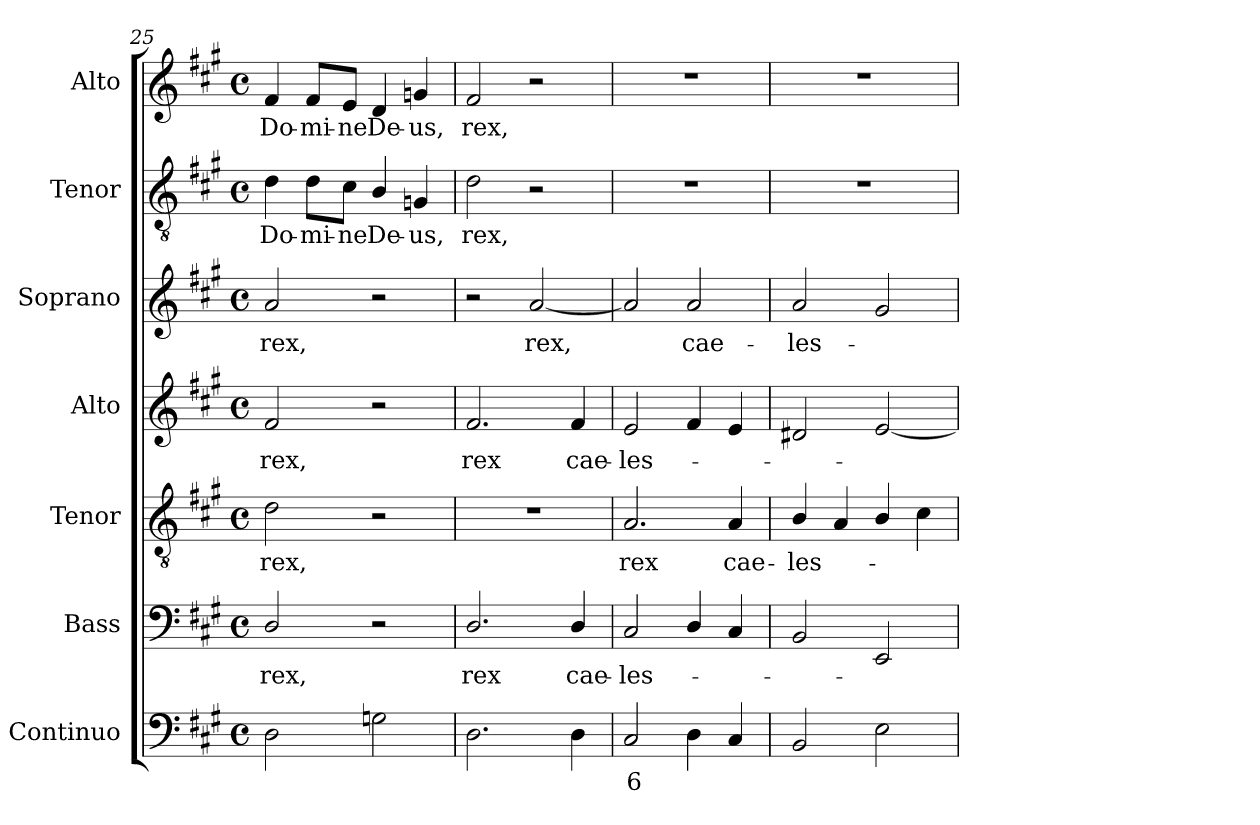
**kern	**text	**kern	**text	**kern	**text	**kern	**text	**kern	**text	**kern	**text	**kern	**text
*part7	*part7	*part6	*part6	*part5	*part5	*part4	*part4	*part3	*part3	*part2	*part2	*part1	*part1
*staff7	*staff7	*staff6	*staff6	*staff5	*staff5	*staff4	*staff4	*staff3	*staff3	*staff2	*staff2	*staff1	*staff1
*I"Continuo	*	*I"Bass	*	*I"Tenor	*	*I"Alto	*	*I"Soprano	*	*I"Tenor	*	*I"Alto	*
*I'Cont.	*	*I'B.	*	*I'T.	*	*I'A.	*	*I'S.	*	*I'T.	*	*I'A.	*
*clefF4	*	*clefF4	*	*clefGv2	*	*clefG2	*	*clefG2	*	*clefGv2	*	*clefG2	*
*	*	*	*	*ITrd7c12	*	*	*	*	*	*ITrd7c12	*	*	*
*k[f#c#g#]	*	*k[f#c#g#]	*	*k[f#c#g#]	*	*k[f#c#g#]	*	*k[f#c#g#]	*	*k[f#c#g#]	*	*k[f#c#g#]	*
*A:	*	*A:	*	*A:	*	*A:	*	*A:	*	*A:	*	*A:	*
*M4/4	*	*M4/4	*	*M4/4	*	*M4/4	*	*M4/4	*	*M4/4	*	*M4/4	*
*met(c)	*	*met(c)	*	*met(c)	*	*met(c)	*	*met(c)	*	*met(c)	*	*met(c)	*
=25	=25	=25	=25	=25	=25	=25	=25	=25	=25	=25	=25	=25	=25
!	!	!	!LO:LY:b:color=#000000	!	!	!	!	!	!	!	!	!	!
!	!	!	!	!	!LO:LY:b:color=#000000	!	!	!	!	!	!	!	!
!	!	!	!	!	!	!	!LO:LY:b:color=#000000	!	!	!	!	!	!
!	!	!	!	!	!	!	!	!	!LO:LY:b:color=#000000	!	!	!	!
!	!	!	!	!	!	!	!	!	!	!	!LO:LY:b:color=#000000	!	!
!	!	!	!	!	!	!	!	!	!	!	!	!	!LO:LY:b:color=#000000
2Di\	.	2Di/	rex,	2Di\	rex,	2f#i/	rex,	2ai/	rex,	4Di\	Do-	4f#i/	Do-
!	!	!	!	!	!	!	!	!	!	!	!LO:LY:b:color=#000000	!	!
!	!	!	!	!	!	!	!	!	!	!	!	!	!LO:LY:b:color=#000000
.	.	.	.	.	.	.	.	.	.	8Di\L	-mi-	8f#i/L	-mi-
!	!	!	!	!	!	!	!	!	!	!	!LO:LY:b:color=#000000	!	!
!	!	!	!	!	!	!	!	!	!	!	!	!	!LO:LY:b:color=#000000
.	.	.	.	.	.	.	.	.	.	8C#i\J	-ne	8ei/J	-ne
!	!	!	!	!	!	!	!	!	!	!	!LO:LY:b:color=#000000	!	!
!	!	!	!	!	!	!	!	!	!	!	!	!	!LO:LY:b:color=#000000
2Gni\	.	2r	.	2r	.	2r	.	2r	.	4BBi/	De-	4di/	De-
!	!	!	!	!	!	!	!	!	!	!	!LO:LY:b:color=#000000	!	!
!	!	!	!	!	!	!	!	!	!	!	!	!	!LO:LY:b:color=#000000
.	.	.	.	.	.	.	.	.	.	4GGni/	-us,	4gni/	-us,
!!LO:PB:g=z
=26	=26	=26	=26	=26	=26	=26	=26	=26	=26	=26	=26	=26	=26
!	!	!	!LO:LY:b:color=#000000	!	!	!	!	!	!	!	!	!	!
!	!	!	!	!	!	!	!LO:LY:b:color=#000000	!	!	!	!	!	!
!	!	!	!	!	!	!	!	!	!	!	!LO:LY:b:color=#000000	!	!
!	!	!	!	!	!	!	!	!	!	!	!	!	!LO:LY:b:color=#000000
2.Di\	.	2.Di/	rex	1r	.	2.f#i/	rex	2r	.	2Di\	rex,	2f#i/	rex,
!	!	!	!	!	!	!	!	!	!LO:LY:b:color=#000000	!	!	!	!
.	.	.	.	.	.	.	.	[2ai/	rex,	2r	.	2r	.
!	!	!	!LO:LY:b:color=#000000	!	!	!	!	!	!	!	!	!	!
!	!	!	!	!	!	!	!LO:LY:b:color=#000000	!	!	!	!	!	!
4Di\	.	4Di/	cae-	.	.	4f#i/	cae-	.	.	.	.	.	.
=27	=27	=27	=27	=27	=27	=27	=27	=27	=27	=27	=27	=27	=27
!	!LO:LY:b:color=#000000	!	!	!	!	!	!	!	!	!	!	!	!
!	!	!	!LO:LY:b:color=#000000	!	!	!	!	!	!	!	!	!	!
!	!	!	!	!	!LO:LY:b:color=#000000	!	!	!	!	!	!	!	!
!	!	!	!	!	!	!	!LO:LY:b:color=#000000	!	!	!	!	!	!
2C#i/	6	2C#i/	-les-	2.AAi/	rex	2ei/	-les-	2ai/]	.	1r	.	1r	.
!	!	!	!	!	!	!	!	!	!LO:LY:b:color=#000000	!	!	!	!
4Di\	.	4Di/	.	.	.	4f#i/	.	2ai/	cae-	.	.	.	.
!	!	!	!	!	!LO:LY:b:color=#000000	!	!	!	!	!	!	!	!
4C#i/	.	4C#i/	.	4AAi/	cae-	4ei/	.	.	.	.	.	.	.
=28	=28	=28	=28	=28	=28	=28	=28	=28	=28	=28	=28	=28	=28
!	!	!	!	!	!LO:LY:b:color=#000000	!	!	!	!	!	!	!	!
!	!	!	!	!	!	!	!	!	!LO:LY:b:color=#000000	!	!	!	!
2BBi/	.	2BBi/	.	4BBi/	-les-	2d#Xi/	.	2ai/	-les-	1r	.	1r	.
.	.	.	.	4AAi/	.	.	.	.	.	.	.	.	.
2Ei\	.	2EEi/	.	4BBi/	.	[2ei/	.	2g#i/	.	.	.	.	.
.	.	.	.	4C#i\	.	.	.	.	.	.	.	.	.
=	=	=	=	=	=	=	=	=	=	=	=	=	=
*-	*-	*-	*-	*-	*-	*-	*-	*-	*-	*-	*-	*-	*-
